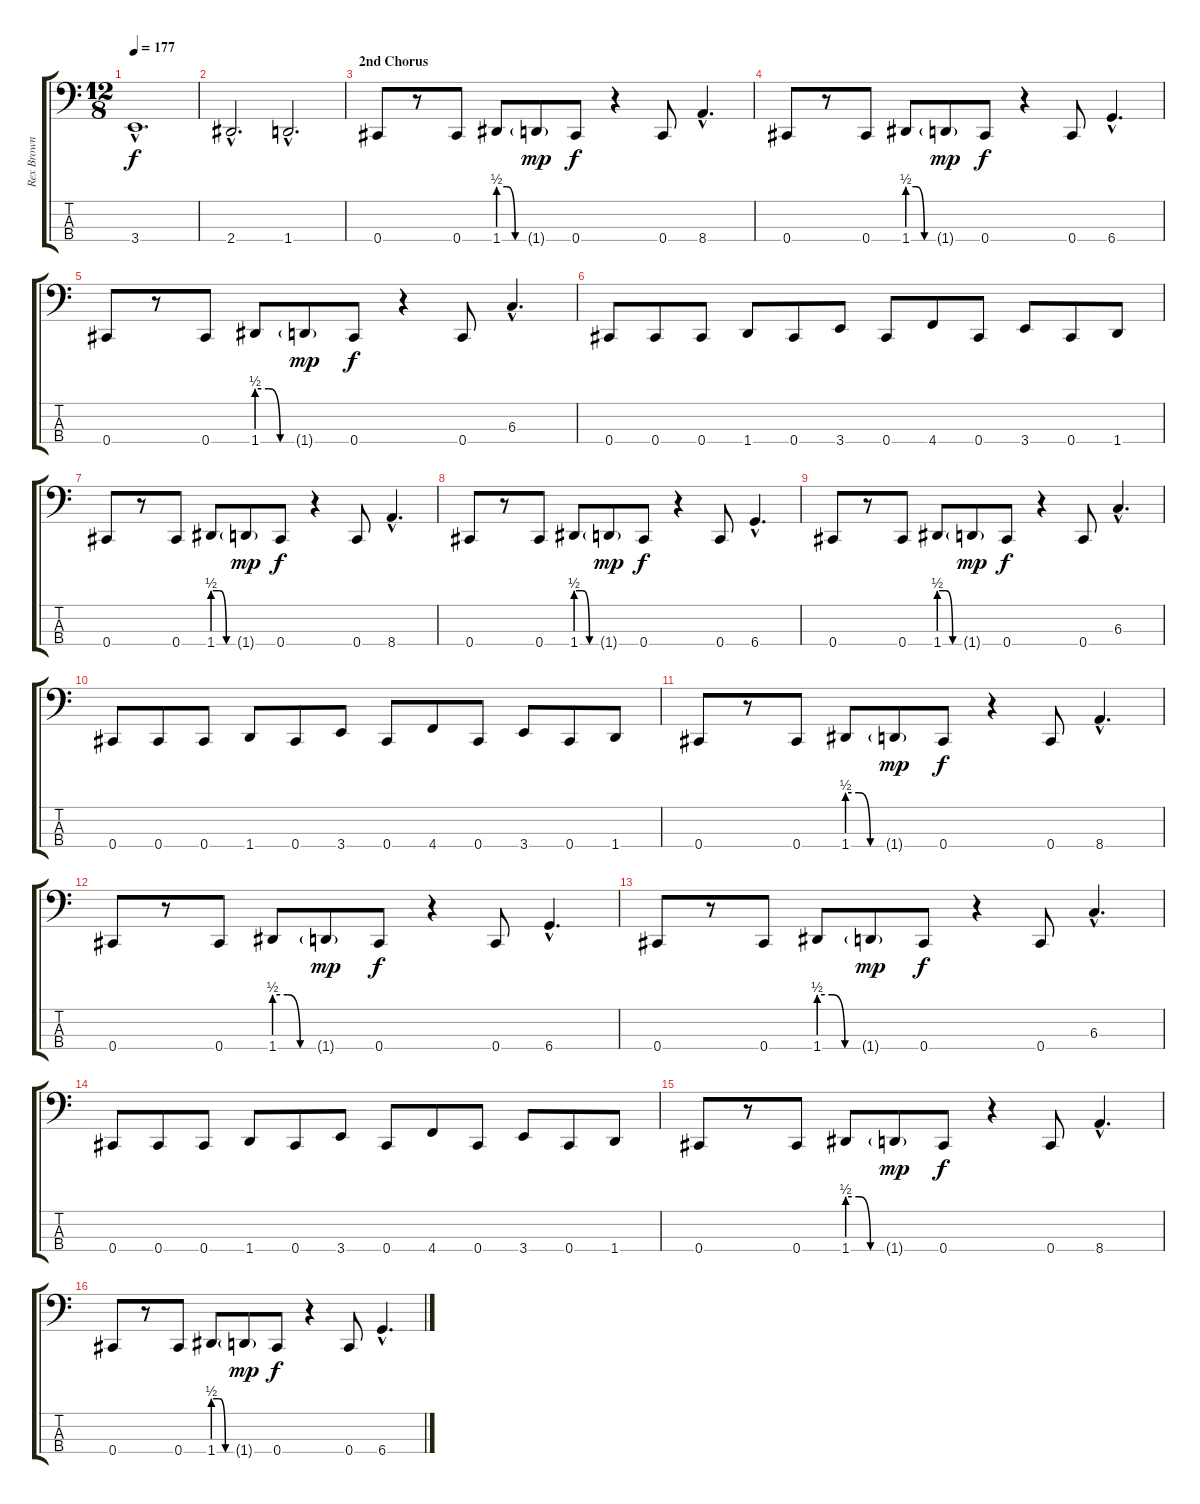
\track ("Rex Brown" "Rex Brown") {instrument electricbassfinger}
\staff {score tabs}
\tuning (E2 B1 Gb1 Db1) {hide}
\ts (12 8)
\tempo 177
\clef f4
\ks c
3.4{hac}.1{d dy f} |
2.4{hac}.2{d} 1.4{hac}.2{d} |
\section ("" "2nd Chorus")
0.4.8 r.8 0.4.8 1.4{be (custom 0 2 20 2 40 0 60 0)}.8 1.4{g}.8{dy mp} 0.4.8{dy f} r.4 0.4.8 8.4{hac}.4{d} |
0.4.8 r.8 0.4.8 1.4{be (custom 0 2 20 2 40 0 60 0)}.8 1.4{g}.8{dy mp} 0.4.8{dy f} r.4 0.4.8 6.4{hac}.4{d} |
0.4.8 r.8 0.4.8 1.4{be (custom 0 2 20 2 40 0 60 0)}.8 1.4{g}.8{dy mp} 0.4.8{dy f} r.4 0.4.8 6.3{hac}.4{d} |
0.4.8 0.4.8 0.4.8 1.4.8 0.4.8 3.4.8 0.4.8 4.4.8 0.4.8 3.4.8 0.4.8 1.4.8 |
0.4.8 r.8 0.4.8 1.4{be (custom 0 2 20 2 40 0 60 0)}.8 1.4{g}.8{dy mp} 0.4.8{dy f} r.4 0.4.8 8.4{hac}.4{d} |
0.4.8 r.8 0.4.8 1.4{be (custom 0 2 20 2 40 0 60 0)}.8 1.4{g}.8{dy mp} 0.4.8{dy f} r.4 0.4.8 6.4{hac}.4{d} |
0.4.8 r.8 0.4.8 1.4{be (custom 0 2 20 2 40 0 60 0)}.8 1.4{g}.8{dy mp} 0.4.8{dy f} r.4 0.4.8 6.3{hac}.4{d} |
0.4.8 0.4.8 0.4.8 1.4.8 0.4.8 3.4.8 0.4.8 4.4.8 0.4.8 3.4.8 0.4.8 1.4.8 |
0.4.8 r.8 0.4.8 1.4{be (custom 0 2 20 2 40 0 60 0)}.8 1.4{g}.8{dy mp} 0.4.8{dy f} r.4 0.4.8 8.4{hac}.4{d} |
0.4.8 r.8 0.4.8 1.4{be (custom 0 2 20 2 40 0 60 0)}.8 1.4{g}.8{dy mp} 0.4.8{dy f} r.4 0.4.8 6.4{hac}.4{d} |
0.4.8 r.8 0.4.8 1.4{be (custom 0 2 20 2 40 0 60 0)}.8 1.4{g}.8{dy mp} 0.4.8{dy f} r.4 0.4.8 6.3{hac}.4{d} |
0.4.8 0.4.8 0.4.8 1.4.8 0.4.8 3.4.8 0.4.8 4.4.8 0.4.8 3.4.8 0.4.8 1.4.8 |
0.4.8 r.8 0.4.8 1.4{be (custom 0 2 20 2 40 0 60 0)}.8 1.4{g}.8{dy mp} 0.4.8{dy f} r.4 0.4.8 8.4{hac}.4{d} |
0.4.8 r.8 0.4.8 1.4{be (custom 0 2 20 2 40 0 60 0)}.8 1.4{g}.8{dy mp} 0.4.8{dy f} r.4 0.4.8 6.4{hac}.4{d}
